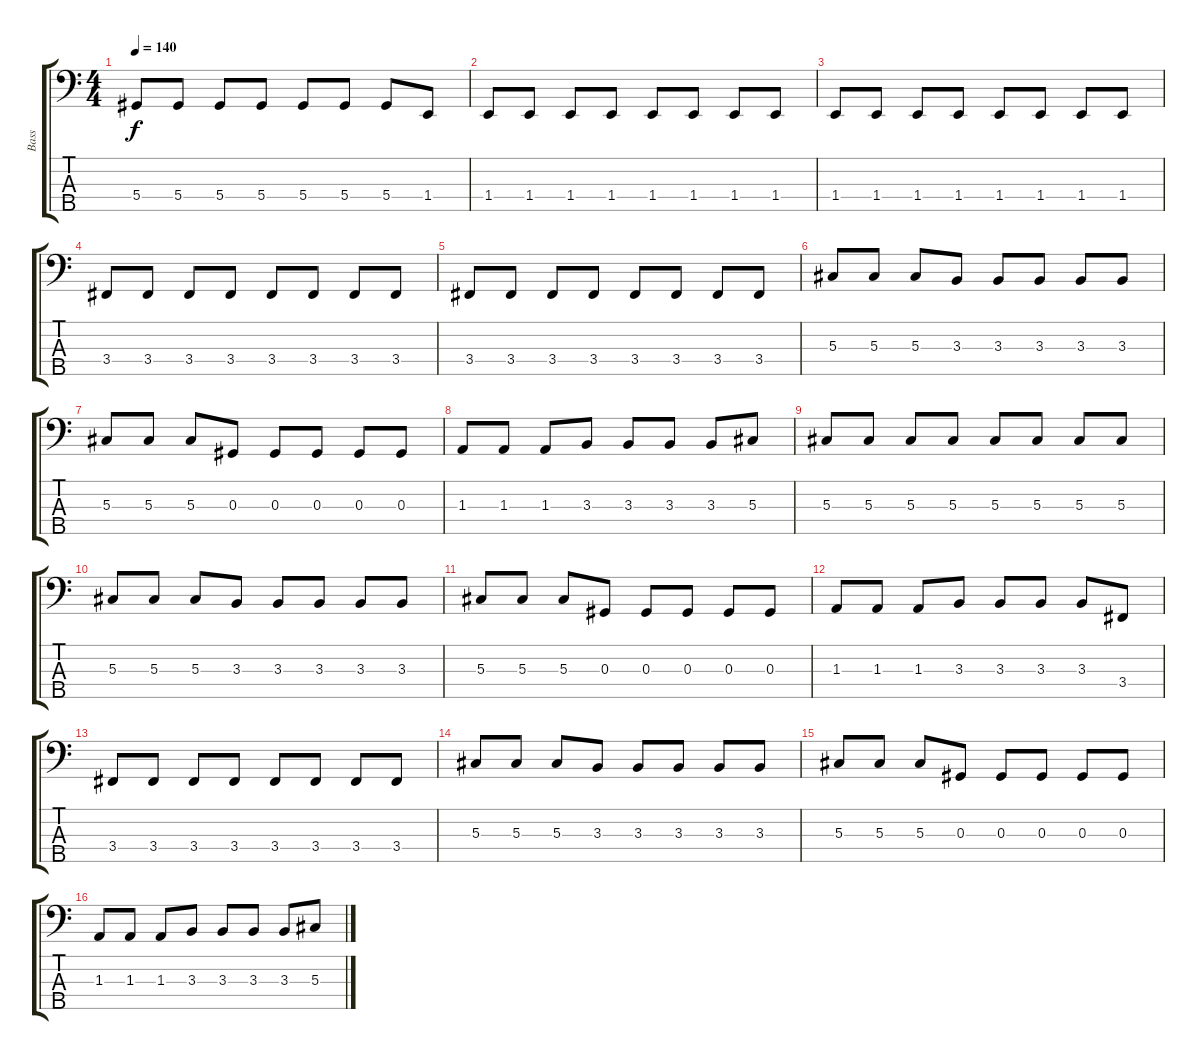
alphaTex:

\track ("Bass" "Bass") {instrument electricbassfinger}
\staff {score tabs}
\tuning (Gb2 Db2 Ab1 Eb1 Bb0) {hide}
\ts (4 4)
\tempo 140
\clef f4
\ks c
5.4.8{dy f} 5.4.8 5.4.8 5.4.8 5.4.8 5.4.8 5.4.8 1.4.8 |
1.4.8 1.4.8 1.4.8 1.4.8 1.4.8 1.4.8 1.4.8 1.4.8 |
1.4.8 1.4.8 1.4.8 1.4.8 1.4.8 1.4.8 1.4.8 1.4.8 |
3.4.8 3.4.8 3.4.8 3.4.8 3.4.8 3.4.8 3.4.8 3.4.8 |
3.4.8 3.4.8 3.4.8 3.4.8 3.4.8 3.4.8 3.4.8 3.4.8 |
5.3.8 5.3.8 5.3.8 3.3.8 3.3.8 3.3.8 3.3.8 3.3.8 |
5.3.8 5.3.8 5.3.8 0.3.8 0.3.8 0.3.8 0.3.8 0.3.8 |
1.3.8 1.3.8 1.3.8 3.3.8 3.3.8 3.3.8 3.3.8 5.3.8 |
5.3.8 5.3.8 5.3.8 5.3.8 5.3.8 5.3.8 5.3.8 5.3.8 |
5.3.8 5.3.8 5.3.8 3.3.8 3.3.8 3.3.8 3.3.8 3.3.8 |
5.3.8 5.3.8 5.3.8 0.3.8 0.3.8 0.3.8 0.3.8 0.3.8 |
1.3.8 1.3.8 1.3.8 3.3.8 3.3.8 3.3.8 3.3.8 3.4.8 |
3.4.8 3.4.8 3.4.8 3.4.8 3.4.8 3.4.8 3.4.8 3.4.8 |
5.3.8 5.3.8 5.3.8 3.3.8 3.3.8 3.3.8 3.3.8 3.3.8 |
5.3.8 5.3.8 5.3.8 0.3.8 0.3.8 0.3.8 0.3.8 0.3.8 |
1.3.8 1.3.8 1.3.8 3.3.8 3.3.8 3.3.8 3.3.8 5.3.8
